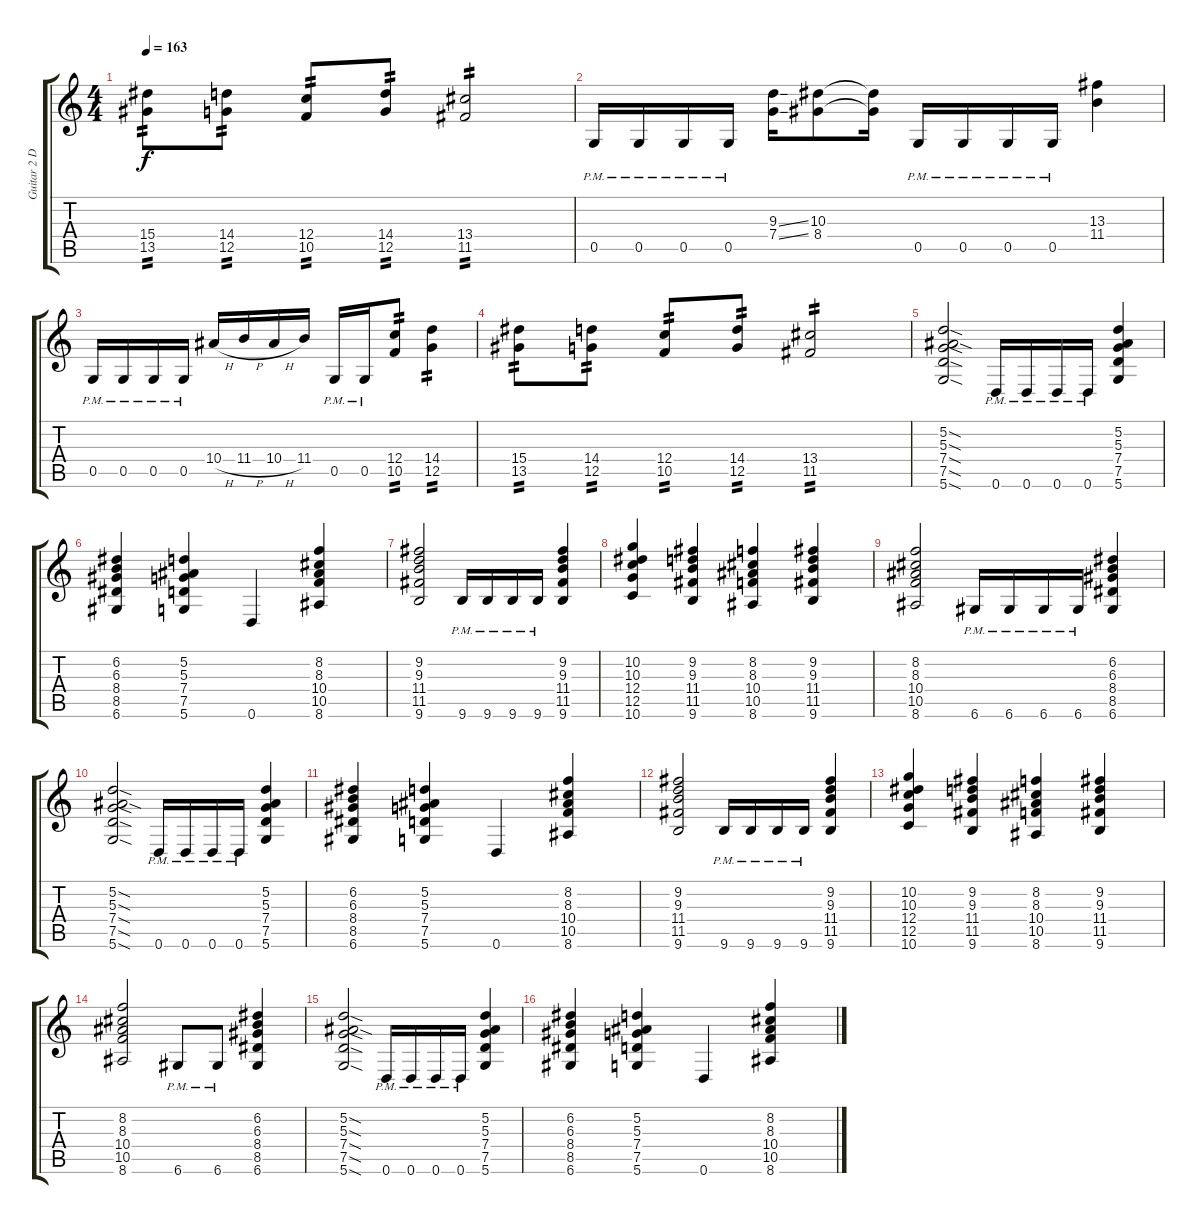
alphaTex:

\track ("Guitar 2 D-tuned" "Guitar 2 D") {instrument overdrivenguitar}
\staff {score tabs}
\tuning (D4 A3 F3 C3 G2 D2) {hide}
\ts (4 4)
\tempo 163
\clef g2
\ks c
(15.4 13.5).8{tp 2 dy f} (14.4 12.5).8{tp 2} (12.4 10.5).8{tp 2} (14.4 12.5).8{tp 2} (13.4 11.5).2{tp 2} |
0.5{pm}.16 0.5{pm}.16 0.5{pm}.16 0.5{pm}.16 (9.3{ss} 7.4{ss}).16 (10.3 8.4).8 (10.3{t} 8.4{t}).16 0.5{pm}.16 0.5{pm}.16 0.5{pm}.16 0.5{pm}.16 (13.3 11.4).4 |
0.5{pm}.16 0.5{pm}.16 0.5{pm}.16 0.5{pm}.16 10.4{h}.16 11.4{h}.16 10.4{h}.16 11.4.16 0.5{pm}.16 0.5{pm}.16 (12.4 10.5).8{tp 2} (14.4 12.5).4{tp 2} |
(15.4 13.5).8{tp 2} (14.4 12.5).8{tp 2} (12.4 10.5).8{tp 2} (14.4 12.5).8{tp 2} (13.4 11.5).2{tp 2} |
(5.2{sod} 5.3{sod} 7.4{sod} 7.5{sod} 5.6{sod}).2 0.6{pm}.16 0.6{pm}.16 0.6{pm}.16 0.6{pm}.16 (5.2 5.3 7.4 7.5 5.6).4 |
(6.2 6.3 8.4 8.5 6.6).4 (5.2 5.3 7.4 7.5 5.6).4 0.6.4 (8.2 8.3 10.4 10.5 8.6).4 |
(9.2 9.3 11.4 11.5 9.6).2 9.6{pm}.16 9.6{pm}.16 9.6{pm}.16 9.6{pm}.16 (9.2 9.3 11.4 11.5 9.6).4 |
(10.2 10.3 12.4 12.5 10.6).4 (9.2 9.3 11.4 11.5 9.6).4 (8.2 8.3 10.4 10.5 8.6).4 (9.2 9.3 11.4 11.5 9.6).4 |
(8.2 8.3 10.4 10.5 8.6).2 6.6{pm}.16 6.6{pm}.16 6.6{pm}.16 6.6{pm}.16 (6.2 6.3 8.4 8.5 6.6).4 |
(5.2{sod} 5.3{sod} 7.4{sod} 7.5{sod} 5.6{sod}).2 0.6{pm}.16 0.6{pm}.16 0.6{pm}.16 0.6{pm}.16 (5.2 5.3 7.4 7.5 5.6).4 |
(6.2 6.3 8.4 8.5 6.6).4 (5.2 5.3 7.4 7.5 5.6).4 0.6.4 (8.2 8.3 10.4 10.5 8.6).4 |
(9.2 9.3 11.4 11.5 9.6).2 9.6{pm}.16 9.6{pm}.16 9.6{pm}.16 9.6{pm}.16 (9.2 9.3 11.4 11.5 9.6).4 |
(10.2 10.3 12.4 12.5 10.6).4 (9.2 9.3 11.4 11.5 9.6).4 (8.2 8.3 10.4 10.5 8.6).4 (9.2 9.3 11.4 11.5 9.6).4 |
(8.2 8.3 10.4 10.5 8.6).2 6.6{pm}.8 6.6{pm}.8 (6.2 6.3 8.4 8.5 6.6).4 |
(5.2{sod} 5.3{sod} 7.4{sod} 7.5{sod} 5.6{sod}).2 0.6{pm}.16 0.6{pm}.16 0.6{pm}.16 0.6{pm}.16 (5.2 5.3 7.4 7.5 5.6).4 |
(6.2 6.3 8.4 8.5 6.6).4 (5.2 5.3 7.4 7.5 5.6).4 0.6.4 (8.2 8.3 10.4 10.5 8.6).4
